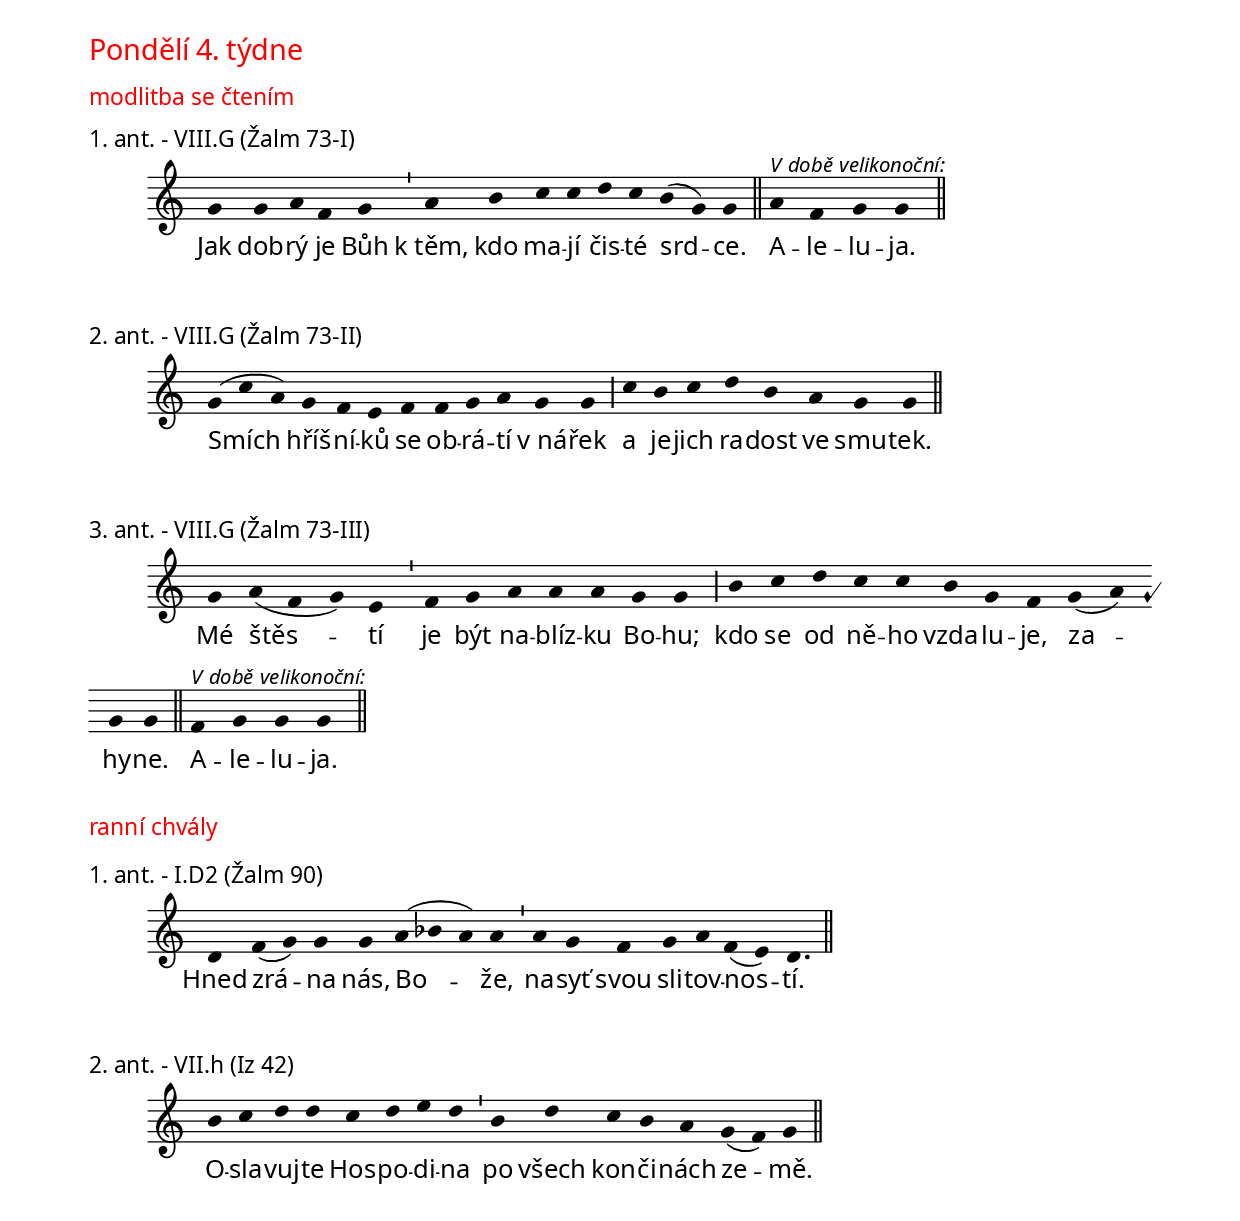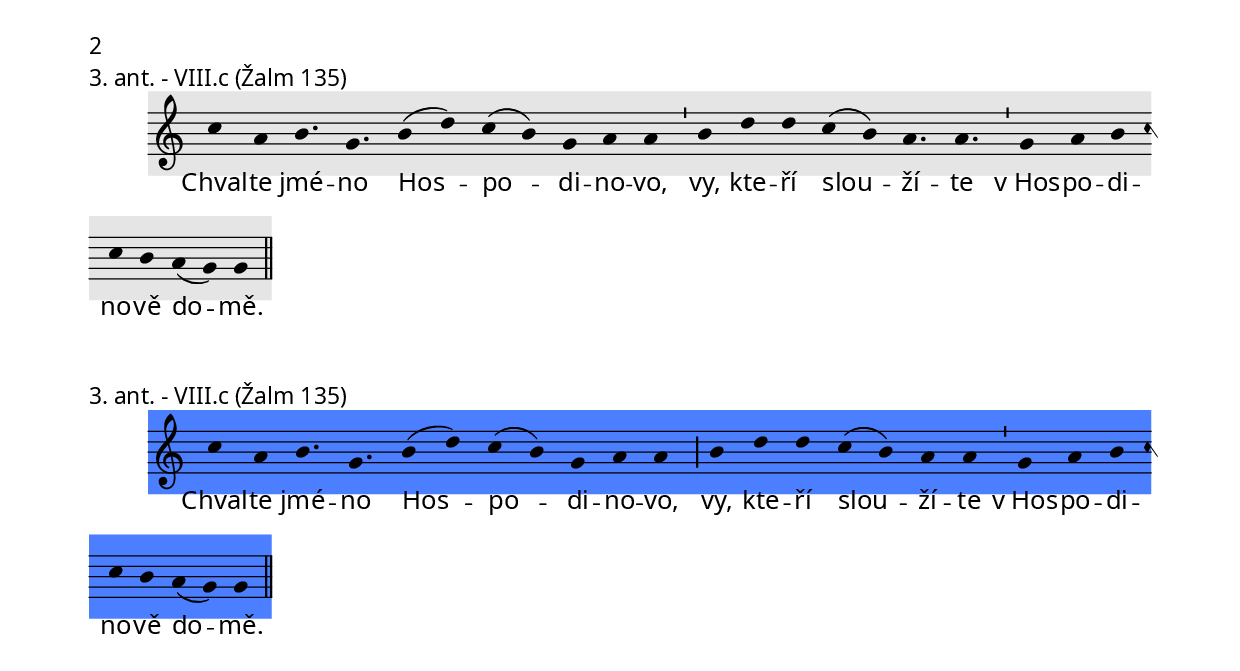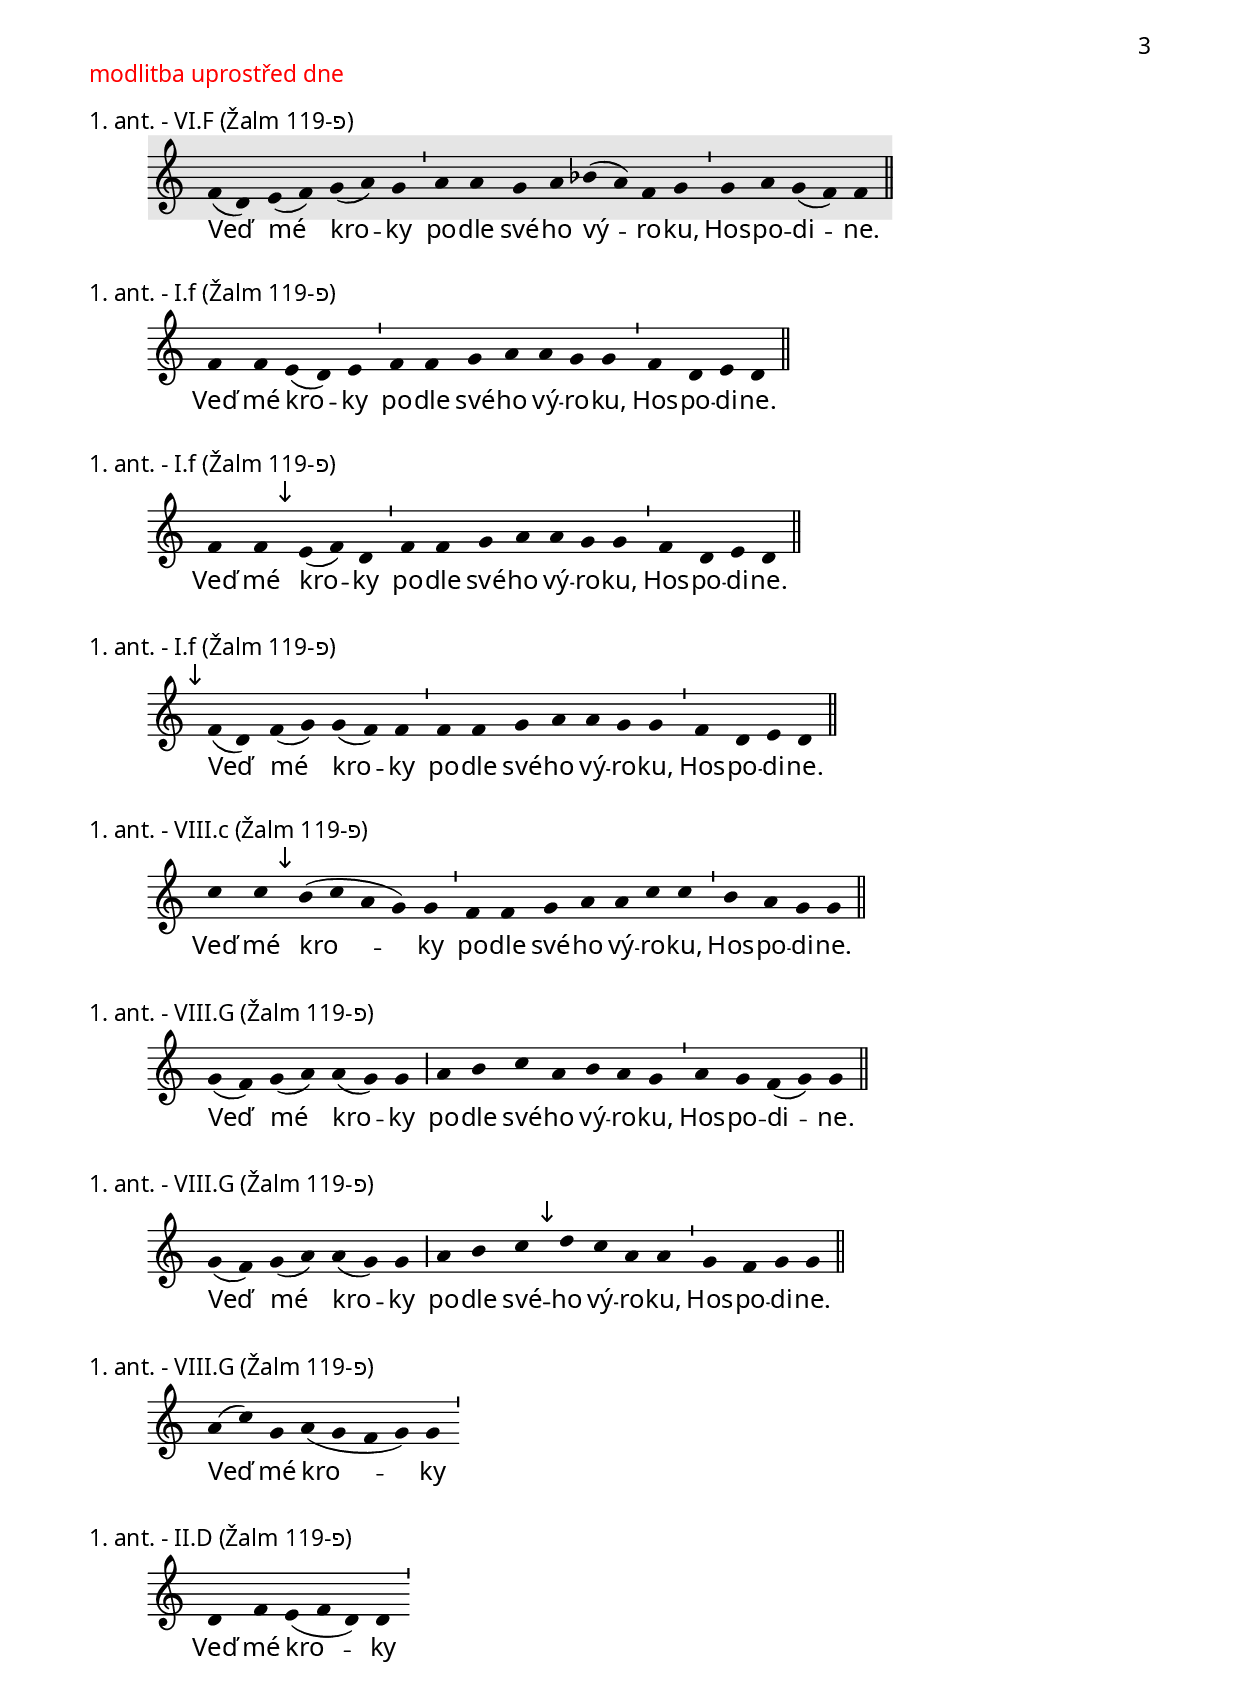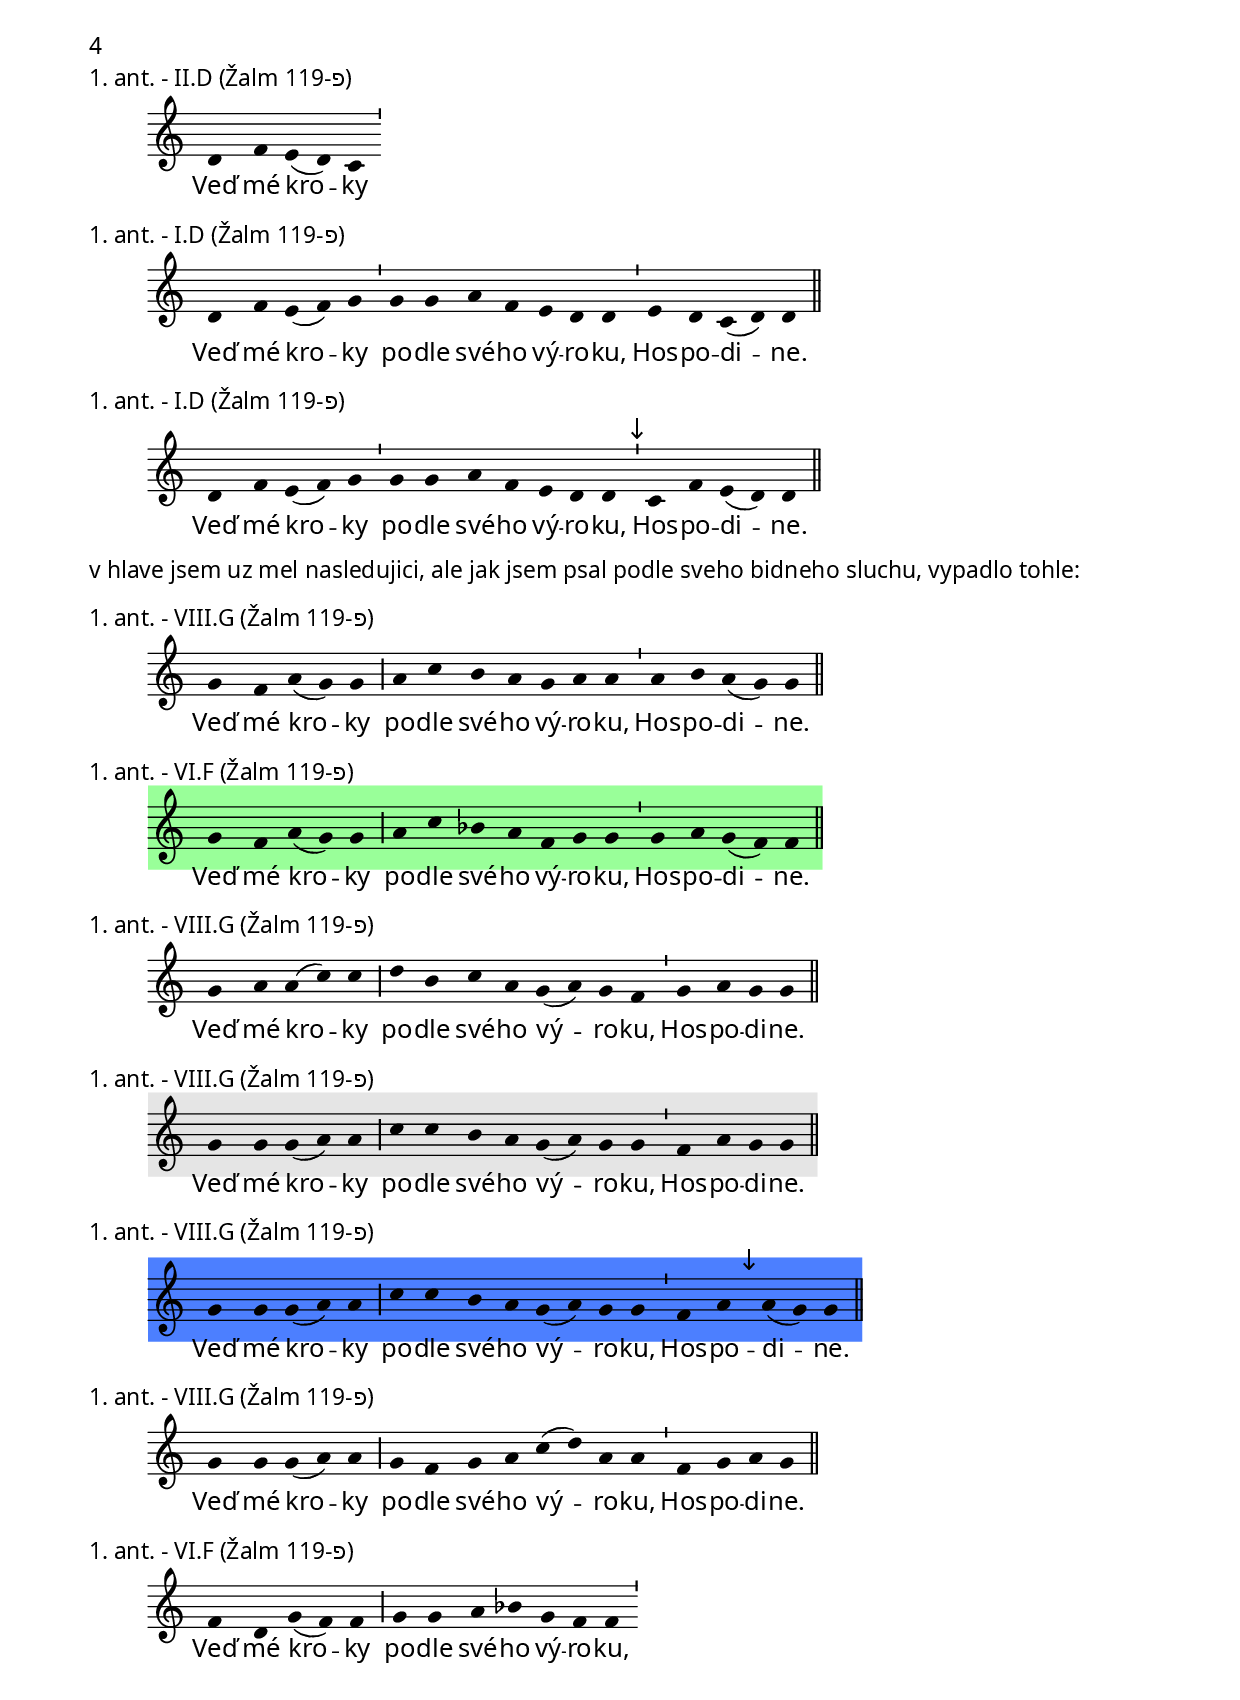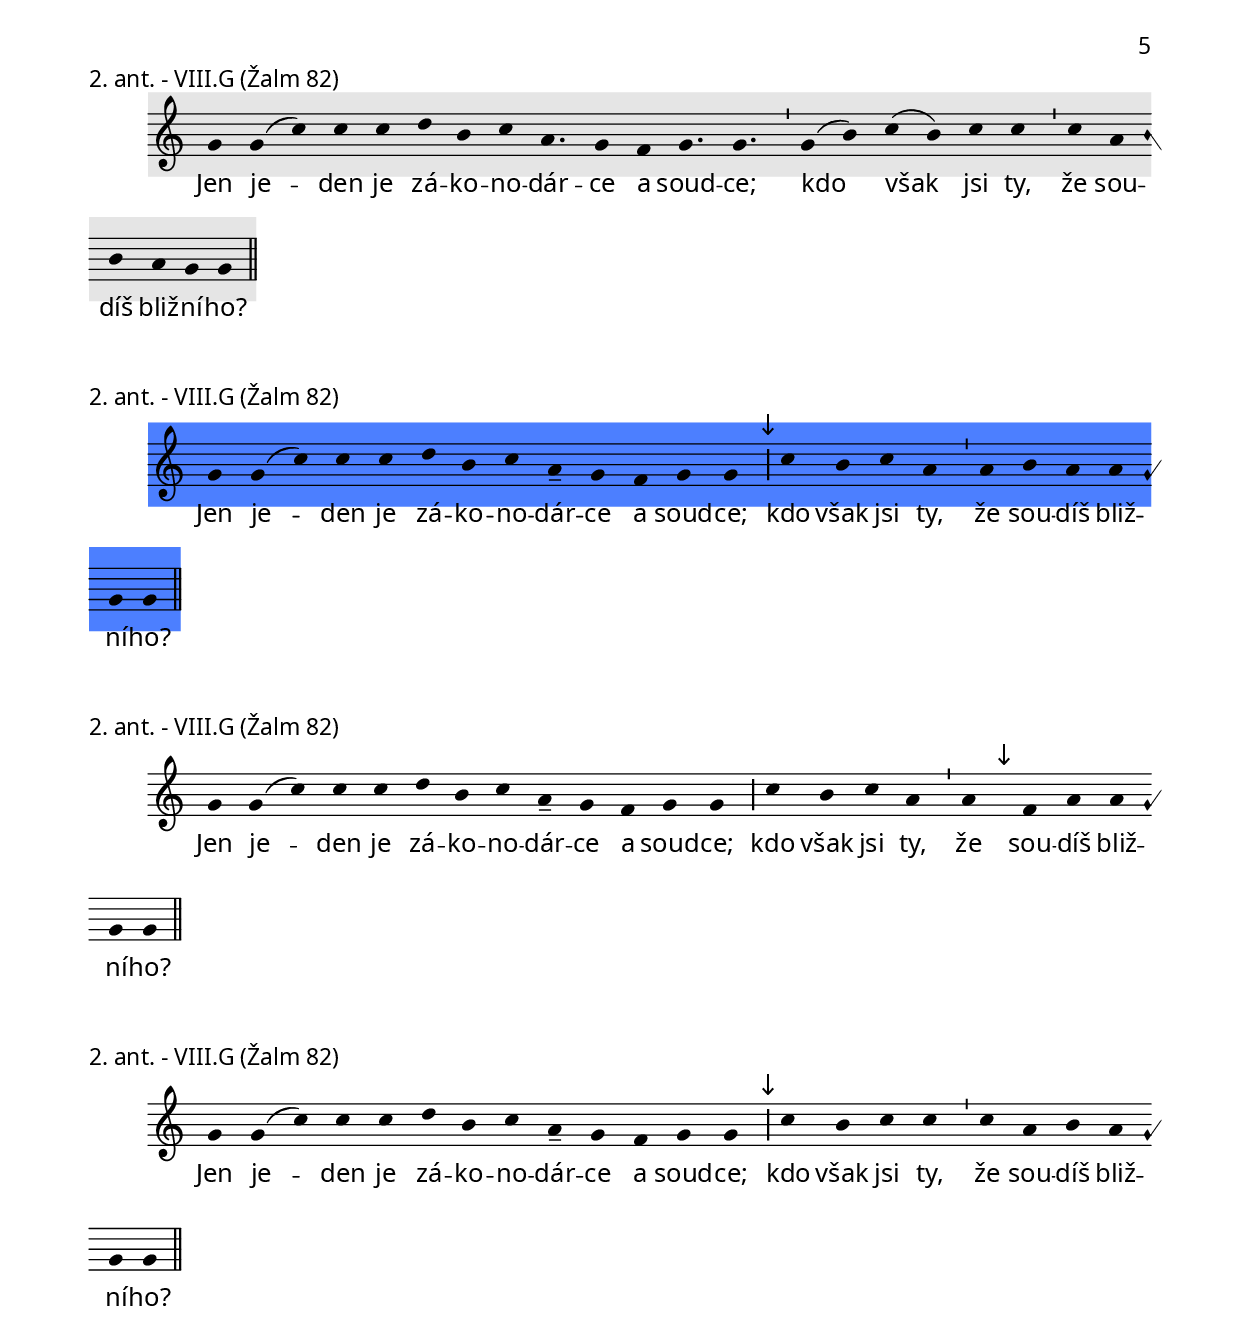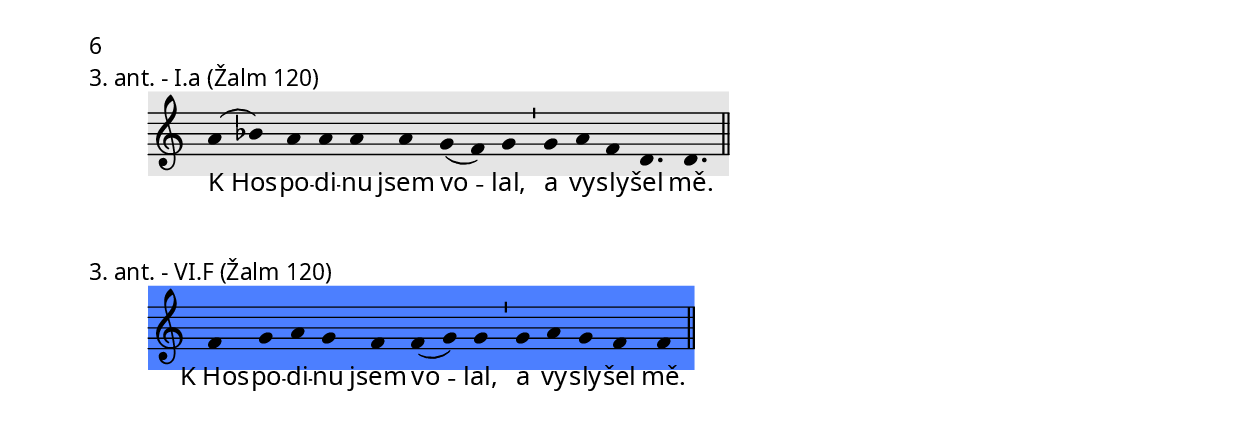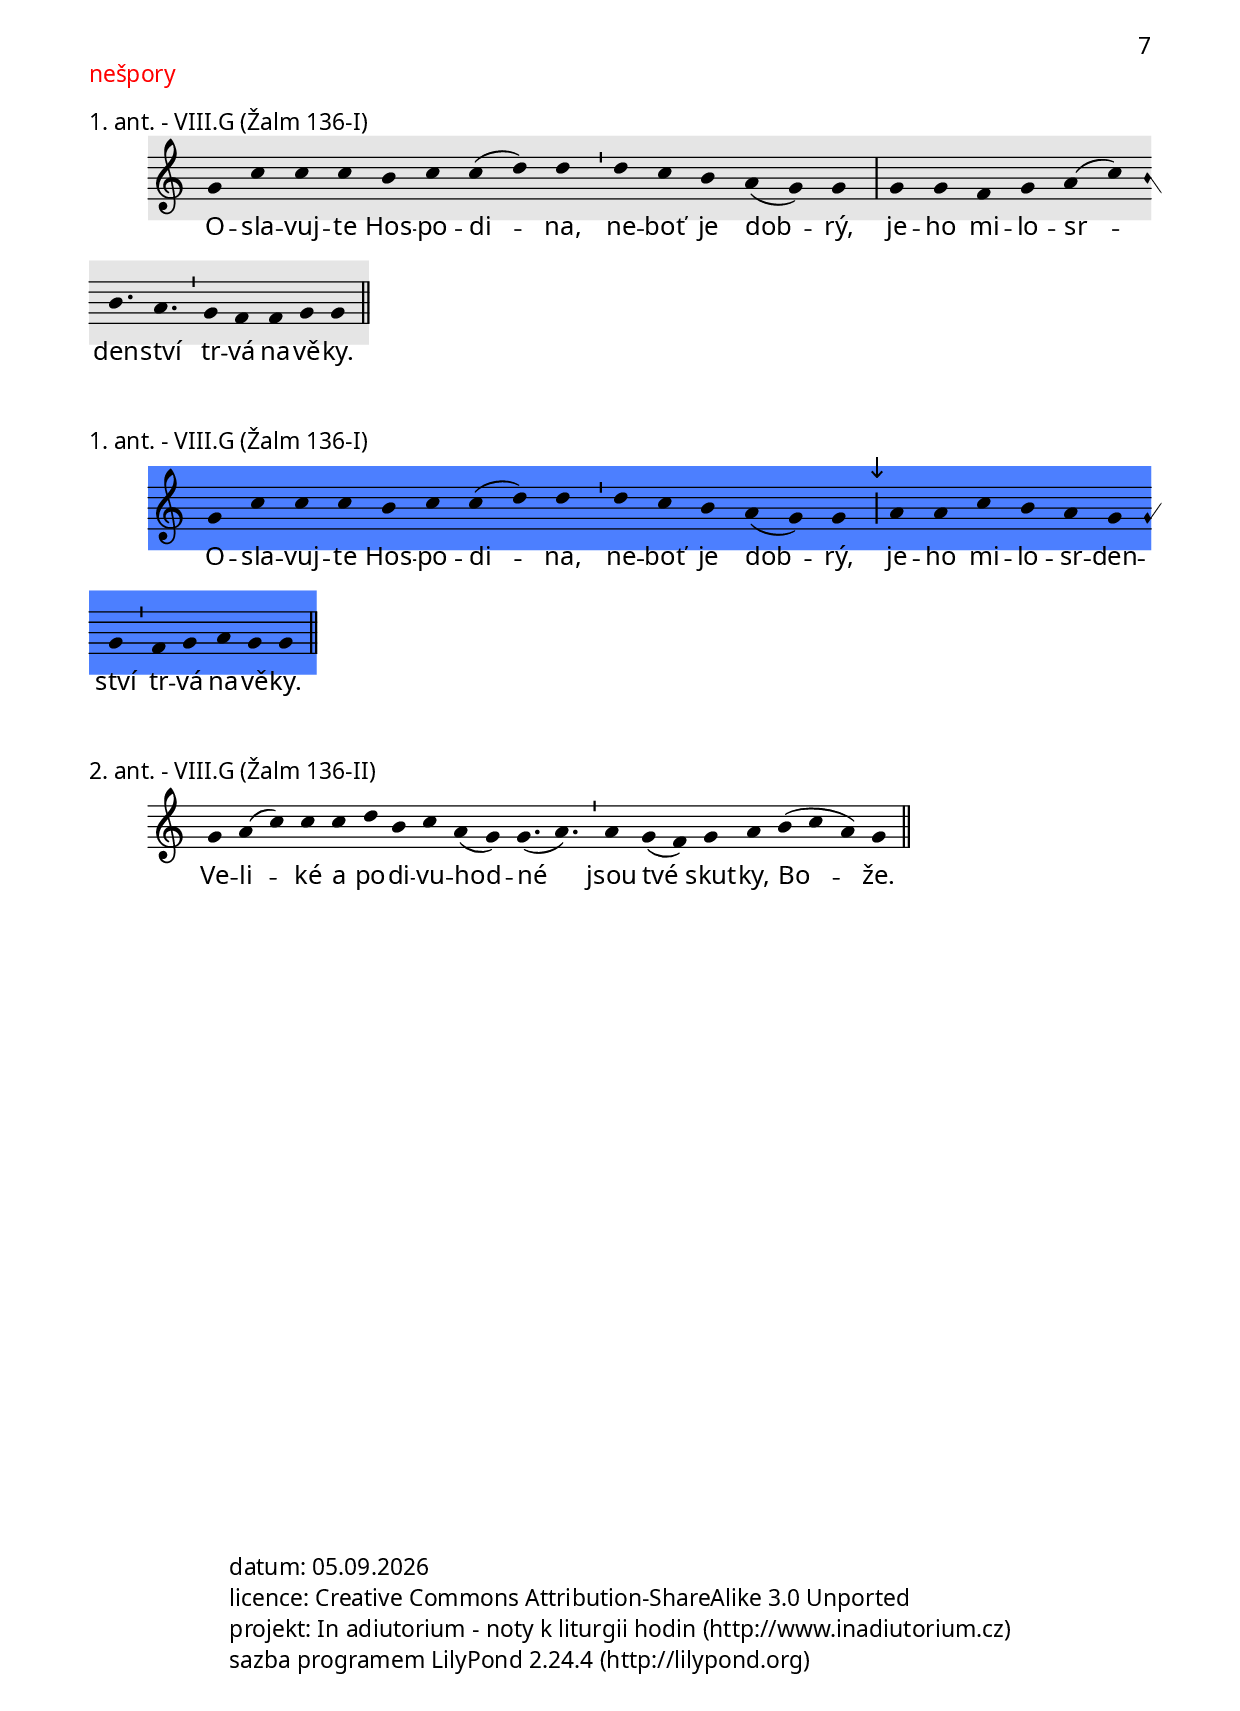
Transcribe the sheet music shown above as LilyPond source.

\include "../spolecne.ly"

\markup {\nadpisDen {Pondělí 4. týdne}}

% \markup {\nadpisHodinka {"invitatorium"}}

% \score { \tIIpondeliInvitatorium }

\markup {\nadpisHodinka {"modlitba se čtením"}}

\score {
  \relative c'' {
    \choralniRezim
    g4 g a f g \barMin
    a b c c d c b( g) g \barFinalis

    a^\rubrVelikAleluja f g g \barFinalis
  }
  \addlyrics {
    Jak dob -- rý je Bůh
    k_těm, kdo ma -- jí čis -- té srd -- ce.

    A -- le -- lu -- ja.
  }
  \header {
    quid = "1. ant."
    modus = "VIII"
    differentia = "G"
    psalmus = "Žalm 73-I"
    id = "mc-ant1"
    piece = \markup {\sestavTitulek}
  }
}

\score {
  \relative c'' {
    \choralniRezim
    g4( c a) g f e f f g a g g \barMaior
    c b c d b a g g \barFinalis
  }
  \addlyrics {
    Smích hříš -- ní -- ků se ob -- rá -- tí v_ná -- řek
    a je -- jich ra -- dost ve smu -- tek.

    % v breviari neni aleluja
  }
  \header {
    quid = "2. ant."
    modus = "VIII"
    differentia = "G"
    psalmus = "Žalm 73-II"
    id = "mc-ant2"
    piece = \markup {\sestavTitulek}
  }
}

\score {
  \relative c'' {
    \choralniRezim
    g4 a( f g) e \barMin f g a a a g g \barMaior
    b c d c c b g f g( a) g g \barFinalis

    f^\rubrVelikAleluja g g g \barFinalis
  }
  \addlyrics {
    Mé štěs -- tí je být na -- blíz -- ku Bo -- hu;
    kdo se od ně -- ho vzda -- lu -- je, za -- hy -- ne.

    A -- le -- lu -- ja.
  }
  \header {
    quid = "3. ant."
    modus = "VIII"
    differentia = "G"
    psalmus = "Žalm 73-III"
    id = "mc-ant3"
    piece = \markup {\sestavTitulek}
  }
}

\markup {\nadpisHodinka {"ranní chvály"}}

\score {
  \relative c' {
    \choralniRezim
    d4 f( g) g g a( bes a) a \barMin a g f g a f( e) d4. \barFinalis
  }
  \addlyrics {
    Hned zrá -- na nás, Bo -- že, na -- syť svou sli -- tov -- nos -- tí.
  }
  \header {
    quid = "1. ant."
    modus = "I"
    differentia = "D2"
    psalmus = "Žalm 90"
    id = "rch-ant1"
    piece = \markup {\sestavTitulek}
  }
}

\score {
  \relative c'' {
    \choralniRezim
    b4 c d d c d e d \barMin b d c b a g( f) g \barFinalis
  }
  \addlyrics {
    O -- sla -- vuj -- te Hos -- po -- di -- na
    po všech kon -- či -- nách ze -- mě.
  }
  \header {
    quid = "2. ant."
    modus = "VII"
    differentia = "h"
    psalmus = "Iz 42"
    id = "rch-ant2"
    piece = \markup {\sestavTitulek}
  }
}

\pageBreak

\score {
  \relative c'' {
    \zvyraznovacSedy
    \choralniRezim
    c4 a b4. g b4( d) c( b) g a a4 \barMin
    b4 d d c( b) a4. a \barMin g4 a b c b a( g) g \barFinalis
  }
  \addlyrics {
    Chval -- te jmé -- no Hos -- po -- di -- no -- vo,
    vy, kte -- ří slou -- ží -- te v_Hos -- po -- di -- no -- vě do -- mě.
  }
  \header {
    quid = "3. ant."
    modus = "VIII"
    differentia = "c"
    psalmus = "Žalm 135"
    placet = "před _vy_ div. maior"
    id = "rch-ant3"
    piece = \markup {\sestavTitulek}
  }
}

\score {
  \relative c'' {
    \zvyraznovacModry
    \choralniRezim
    c4 a b4. g b4( d) c( b) g a a4 \barMaior
    b d d c( b) a a \barMin
    g a b c b a( g) g \barFinalis
  }
  \addlyrics {
    Chval -- te jmé -- no Hos -- po -- di -- no -- vo,
    vy, kte -- ří slou -- ží -- te
    v_Hos -- po -- di -- no -- vě do -- mě.
  }
  \header {
    quid = "3. ant."
    modus = "VIII"
    differentia = "c"
    psalmus = "Žalm 135"
    id = "rch-ant3"
    piece = \markup {\sestavTitulek}
  }
}

\pageBreak

% \score { \tIIpondeliAntBenedictus }

\markup {\nadpisHodinka {"modlitba uprostřed dne"}}

\score {
  \relative c' {
    \zvyraznovacSedy
    \choralniRezim
    f4( d) e( f) g( a) g \barMin
    a a g a bes( a) f g \barMin g a g( f) f \barFinalis
  }
  \addlyrics {
    Veď mé kro -- ky po -- dle své -- ho vý -- ro -- ku, Hos -- po -- di -- ne.
  }
  \header {
    quid = "1. ant."
    modus = "VI"
    differentia = "F"
    psalmus = "Žalm 119-פ"
    id = "up-ant1"
    piece = \markup {\sestavTitulek}
  }
}

\score {
  \relative c' {
    \choralniRezim
    f4 f e( d) e \barMin
    f f g a a g g \barMin
    f d e d \barFinalis
  }
  \addlyrics {
    Veď mé kro -- ky
    po -- dle své -- ho vý -- ro -- ku,
    Hos -- po -- di -- ne.
  }
  \header {
    quid = "1. ant."
    modus = "I"
    differentia = "f"
    psalmus = "Žalm 119-פ"
    id = "up-ant1"
    piece = \markup {\sestavTitulek}
  }
}

\score {
  \relative c' {
    \choralniRezim
    f4 f \mark\sipka e( f) d \barMin
    f f g a a g g \barMin
    f d e d \barFinalis
  }
  \addlyrics {
    Veď mé kro -- ky
    po -- dle své -- ho vý -- ro -- ku,
    Hos -- po -- di -- ne.
  }
  \header {
    quid = "1. ant."
    modus = "I"
    differentia = "f"
    psalmus = "Žalm 119-פ"
    id = "up-ant1"
    piece = \markup {\sestavTitulek}
  }
}

\score {
  \relative c' {
    \choralniRezim
    \mark\sipka f4( d) f( g) g( f) f \barMin
    f f g a a g g \barMin
    f d e d \barFinalis
  }
  \addlyrics {
    Veď mé kro -- ky
    po -- dle své -- ho vý -- ro -- ku,
    Hos -- po -- di -- ne.
  }
  \header {
    quid = "1. ant."
    modus = "I"
    differentia = "f"
    psalmus = "Žalm 119-פ"
    id = "up-ant1"
    piece = \markup {\sestavTitulek}
  }
}

\score {
  \relative c'' {
    \choralniRezim
    c4 c \mark\sipka b( c a g) g \barMin
    f f g a a c c \barMin
    b a g g \barFinalis
  }
  \addlyrics {
    Veď mé kro -- ky
    po -- dle své -- ho vý -- ro -- ku,
    Hos -- po -- di -- ne.
  }
  \header {
    quid = "1. ant."
    modus = "VIII"
    differentia = "c"
    psalmus = "Žalm 119-פ"
    id = "up-ant1"
    piece = \markup {\sestavTitulek}
  }
}

\score {
  \relative c'' {
    \choralniRezim
    g4( f) g( a) a( g) g \barMaior
    a b c a b a g \barMin
    a g f( g) g \barFinalis
  }
  \addlyrics {
    Veď mé kro -- ky
    po -- dle své -- ho vý -- ro -- ku,
    Hos -- po -- di -- ne.
  }
  \header {
    quid = "1. ant."
    modus = "VIII"
    differentia = "G"
    psalmus = "Žalm 119-פ"
    id = "up-ant1"
    piece = \markup {\sestavTitulek}
  }
}

\score {
  \relative c'' {
    \choralniRezim
    g4( f) g( a) a( g) g \barMaior
    a b c \mark\sipka d c a a \barMin
    g f g g \barFinalis
  }
  \addlyrics {
    Veď mé kro -- ky
    po -- dle své -- ho vý -- ro -- ku,
    Hos -- po -- di -- ne.
  }
  \header {
    quid = "1. ant."
    modus = "VIII"
    differentia = "G"
    psalmus = "Žalm 119-פ"
    id = "up-ant1"
    piece = \markup {\sestavTitulek}
  }
}

\score {
  \relative c'' {
    \choralniRezim
    a4( c) g a( g f g) g \barMin
  }
  \addlyrics {
    Veď mé kro -- ky
    po -- dle své -- ho vý -- ro -- ku,
    Hos -- po -- di -- ne.
  }
  \header {
    quid = "1. ant."
    modus = "VIII"
    differentia = "G"
    psalmus = "Žalm 119-פ"
    id = "up-ant1"
    piece = \markup {\sestavTitulek}
  }
}

\score {
  \relative c' {
    \choralniRezim
    d4 f e( f d) d \barMin

  }
  \addlyrics {
    Veď mé kro -- ky
    po -- dle své -- ho vý -- ro -- ku,
    Hos -- po -- di -- ne.
  }
  \header {
    quid = "1. ant."
    modus = "II"
    differentia = "D"
    psalmus = "Žalm 119-פ"
    id = "up-ant1"
    piece = \markup {\sestavTitulek}
  }
}

\score {
  \relative c' {
    \choralniRezim
    d4 f e( d) c \barMin

  }
  \addlyrics {
    Veď mé kro -- ky
    po -- dle své -- ho vý -- ro -- ku,
    Hos -- po -- di -- ne.
  }
  \header {
    quid = "1. ant."
    modus = "II"
    differentia = "D"
    psalmus = "Žalm 119-פ"
    id = "up-ant1"
    piece = \markup {\sestavTitulek}
  }
}

\score {
  \relative c' {
    \choralniRezim
    d4 f e( f) g \barMin
    g g a f e d d \barMin
    e d c( d) d \barFinalis
  }
  \addlyrics {
    Veď mé kro -- ky
    po -- dle své -- ho vý -- ro -- ku,
    Hos -- po -- di -- ne.
  }
  \header {
    quid = "1. ant."
    modus = "I"
    differentia = "D"
    psalmus = "Žalm 119-פ"
    id = "up-ant1"
    piece = \markup {\sestavTitulek}
  }
}

\score {
  \relative c' {
    \choralniRezim
    d4 f e( f) g \barMin
    g g a f e d d \barMin
    \mark\sipka c f e( d) d \barFinalis
  }
  \addlyrics {
    Veď mé kro -- ky
    po -- dle své -- ho vý -- ro -- ku,
    Hos -- po -- di -- ne.
  }
  \header {
    quid = "1. ant."
    modus = "I"
    differentia = "D"
    psalmus = "Žalm 119-פ"
    id = "up-ant1"
    piece = \markup {\sestavTitulek}
  }
}

\markup{
  v hlave jsem uz mel nasledujici,
  ale jak jsem psal podle sveho bidneho sluchu, vypadlo tohle:
}

\score {
  \relative c'' {
    \choralniRezim
    g4 f a( g) g \barMaior
    a c b a g a a \barMin
    a b a( g) g \barFinalis
  }
  \addlyrics {
    Veď mé kro -- ky
    po -- dle své -- ho vý -- ro -- ku,
    Hos -- po -- di -- ne.
  }
  \header {
    quid = "1. ant."
    modus = "VIII"
    differentia = "G"
    psalmus = "Žalm 119-פ"
    id = "up-ant1"
    piece = \markup {\sestavTitulek}
  }
}

\score {
  \relative c'' {
    \zvyraznovacZelenyII
    \choralniRezim
    g4 f a( g) g \barMaior
    a c bes a f g g \barMin
    g a g( f) f \barFinalis
  }
  \addlyrics {
    Veď mé kro -- ky
    po -- dle své -- ho vý -- ro -- ku,
    Hos -- po -- di -- ne.
  }
  \header {
    quid = "1. ant."
    modus = "VI"
    differentia = "F"
    psalmus = "Žalm 119-פ"
    id = "up-ant1"
    piece = \markup {\sestavTitulek}
  }
}

\score {
  \relative c'' {
    \choralniRezim
    g4 a a( c) c \barMaior
    d b c a g( a) g f \barMin
    g a g g \barFinalis
  }
  \addlyrics {
    Veď mé kro -- ky
    po -- dle své -- ho vý -- ro -- ku,
    Hos -- po -- di -- ne.
  }
  \header {
    quid = "1. ant."
    modus = "VIII"
    differentia = "G"
    psalmus = "Žalm 119-פ"
    id = "up-ant1"
    piece = \markup {\sestavTitulek}
  }
}

\score {
  \relative c'' {
    \zvyraznovacSedy
    \choralniRezim
    g4 g g( a) a \barMaior
    c c b a g( a) g g \barMin
    f a g g \barFinalis
  }
  \addlyrics {
    Veď mé kro -- ky
    po -- dle své -- ho vý -- ro -- ku,
    Hos -- po -- di -- ne.
  }
  \header {
    quid = "1. ant."
    modus = "VIII"
    differentia = "G"
    psalmus = "Žalm 119-פ"
    id = "up-ant1"
    piece = \markup {\sestavTitulek}
  }
}

\score {
  \relative c'' {
    \zvyraznovacModry
    \choralniRezim
    g4 g g( a) a \barMaior
    c c b a g( a) g g \barMin
    f a \mark\sipka a( g) g \barFinalis
  }
  \addlyrics {
    Veď mé kro -- ky
    po -- dle své -- ho vý -- ro -- ku,
    Hos -- po -- di -- ne.
  }
  \header {
    quid = "1. ant."
    modus = "VIII"
    differentia = "G"
    psalmus = "Žalm 119-פ"
    id = "up-ant1"
    piece = \markup {\sestavTitulek}
  }
}

\score {
  \relative c'' {
    \choralniRezim
    g4 g g( a) a \barMaior
    g f g a c( d) a a \barMin
    f g a g \barFinalis
  }
  \addlyrics {
    Veď mé kro -- ky
    po -- dle své -- ho vý -- ro -- ku,
    Hos -- po -- di -- ne.
  }
  \header {
    quid = "1. ant."
    modus = "VIII"
    differentia = "G"
    psalmus = "Žalm 119-פ"
    id = "up-ant1"
    piece = \markup {\sestavTitulek}
  }
}

\score {
  \relative c' {
    \choralniRezim
    f4 d g( f) f \barMaior
    g g a bes g f f \barMin

  }
  \addlyrics {
    Veď mé kro -- ky
    po -- dle své -- ho vý -- ro -- ku,
    Hos -- po -- di -- ne.
  }
  \header {
    quid = "1. ant."
    modus = "VI"
    differentia = "F"
    psalmus = "Žalm 119-פ"
    id = "up-ant1"
    piece = \markup {\sestavTitulek}
  }
}

\pageBreak

\score {
  \relative c'' {
    \zvyraznovacSedy
    \choralniRezim
    g4 g( c) c c d b c a4. g4 f g4. g \barMin
    g4( b) c( b) c c \barMin c a b a g g \barFinalis
  }
  \addlyrics {
    Jen je -- den je zá -- ko -- no -- dár -- ce a soud -- ce;
    kdo však jsi ty, že sou -- díš bliž -- ní -- ho?
  }
  \header {
    quid = "2. ant."
    modus = "VIII"
    differentia = "G"
    psalmus = "Žalm 82"
    id = "up-ant2"
    piece = \markup {\sestavTitulek}
  }
}

\score {
  \relative c'' {
    \zvyraznovacModry
    \choralniRezim
    g4 g( c) c c d b c a-- g f g g \barMaior
    \mark\sipka c b c a \barMin a b a a g g \barFinalis
  }
  \addlyrics {
    Jen je -- den je zá -- ko -- no -- dár -- ce a soud -- ce;
    kdo však jsi ty, že sou -- díš bliž -- ní -- ho?
  }
  \header {
    quid = "2. ant."
    modus = "VIII"
    differentia = "G"
    psalmus = "Žalm 82"
    id = "up-ant2"
    piece = \markup {\sestavTitulek}
  }
}

\score {
  \relative c'' {
    \choralniRezim
    g4 g( c) c c d b c a-- g f g g \barMaior
    c b c a \barMin a \mark\sipka f a a g g \barFinalis
  }
  \addlyrics {
    Jen je -- den je zá -- ko -- no -- dár -- ce a soud -- ce;
    kdo však jsi ty, že sou -- díš bliž -- ní -- ho?
  }
  \header {
    quid = "2. ant."
    modus = "VIII"
    differentia = "G"
    psalmus = "Žalm 82"
    id = "up-ant2"
    piece = \markup {\sestavTitulek}
  }
}

\score {
  \relative c'' {
    \choralniRezim
    g4 g( c) c c d b c a-- g f g g \barMaior
    \mark\sipka c b c c \barMin c a b a g g \barFinalis
  }
  \addlyrics {
    Jen je -- den je zá -- ko -- no -- dár -- ce a soud -- ce;
    kdo však jsi ty, že sou -- díš bliž -- ní -- ho?
  }
  \header {
    quid = "2. ant."
    modus = "VIII"
    differentia = "G"
    psalmus = "Žalm 82"
    id = "up-ant2"
    piece = \markup {\sestavTitulek}
  }
}

\pageBreak

\score {
  \relative c''{
    \zvyraznovacSedy
    \choralniRezim
    a4( bes) a a a a g( f) g \barMin g a f d4. d \barFinalis
  }
  \addlyrics {
    K_Hos -- po -- di -- nu jsem vo -- lal, a vy -- sly -- šel mě.
  }
  \header {
    quid = "3. ant."
    modus = "I"
    differentia = "a"
    psalmus = "Žalm 120"
    id = "up-ant3"
    piece = \markup {\sestavTitulek}
  }
}

\score {
  \relative c' {
    \zvyraznovacModry
    \choralniRezim
    f4 g a g f f( g) g \barMin
    g a g f f \barFinalis
  }
  \addlyrics {
    K_Hos -- po -- di -- nu jsem vo -- lal,
    a vy -- sly -- šel mě.
  }
  \header {
    quid = "3. ant."
    modus = "VI"
    differentia = "F"
    psalmus = "Žalm 120"
    id = "up-ant3"
    piece = \markup {\sestavTitulek}
  }
}

\pageBreak

\markup {\nadpisHodinka {"nešpory"}}

\score {
  \relative c'' {
    \zvyraznovacSedy
    \choralniRezim
    g4 c c c b c c( d) d \barMin d c b a( g) g \barMax
    g g f g a( c) b4. a \barMin g4 f f g g \barFinalis
  }
  \addlyrics {
    O -- sla -- vuj -- te Hos -- po -- di -- na,
    ne -- boť je dob -- rý,
    je -- ho mi -- lo -- sr -- den -- ství
    tr -- vá na -- vě -- ky.
  }
  \header {
    quid = "1. ant."
    modus = "VIII"
    differentia = "G"
    psalmus = "Žalm 136-I"
    placet = "melisma na milo_sr_denství je dvojnásob nevhodné -
    slabice nesluší důraz a slabika sr se špatně tento..."
    id = "ne-ant1"
    piece = \markup {\sestavTitulek}
  }
}

\score {
  \relative c'' {
    \zvyraznovacModry
    \choralniRezim
    g4 c c c b c c( d) d \barMin
    d c b a( g) g \barMaior
    \mark\sipka a a c b a g g \barMin
    f g a g g \barFinalis
  }
  \addlyrics {
    O -- sla -- vuj -- te Hos -- po -- di -- na,
    ne -- boť je dob -- rý,
    je -- ho mi -- lo -- sr -- den -- ství
    tr -- vá na -- vě -- ky.
  }
  \header {
    quid = "1. ant."
    modus = "VIII"
    differentia = "G"
    psalmus = "Žalm 136-I"
    id = "ne-ant1"
    piece = \markup {\sestavTitulek}
  }
}

\score {
  \relative c'' {
    \choralniRezim
    g4 a( c) c c d b c a( g) g4.( a) \barMin
    a4 g( f) g a b( c a) g \barFinalis
  }
  \addlyrics {
    Ve -- li -- ké a po -- di -- vu -- hod -- né jsou tvé skut -- ky, Bo -- že.
  }
  \header {
    quid = "2. ant."
    modus = "VIII"
    differentia = "G"
    psalmus = "Žalm 136-II"
    id = "ne-ant2"
    piece = \markup {\sestavTitulek}
  }
}

% \score { \tIIpondeliNespAntIII }

% \score { \tIIpondeliAntMagnificat }